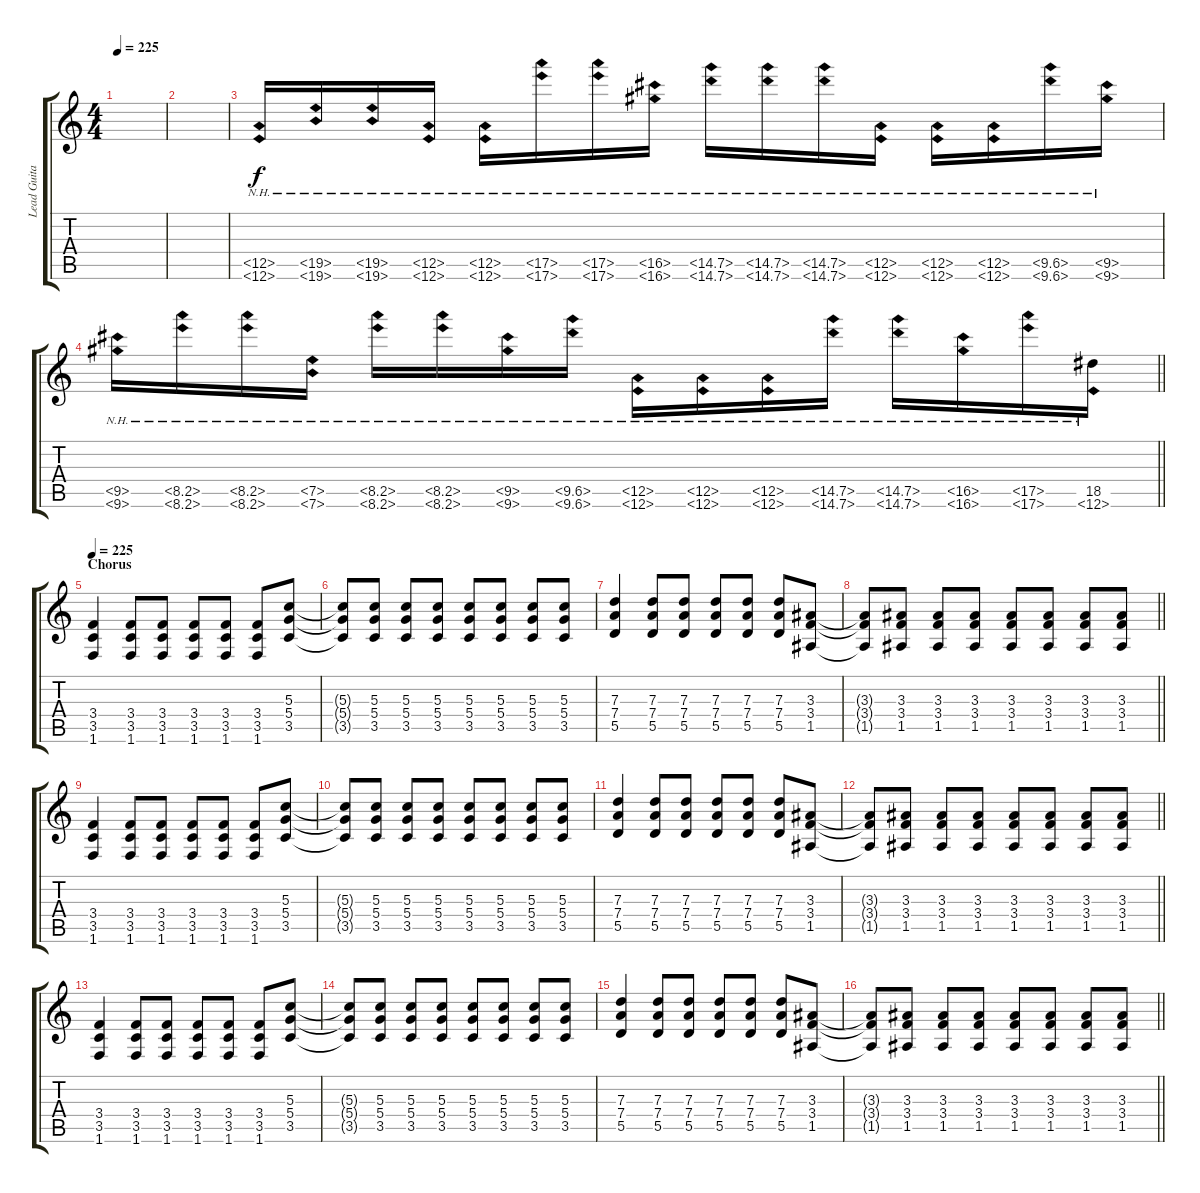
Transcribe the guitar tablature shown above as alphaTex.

\track ("Lead Guitar - Boby Cool" "Lead Guita") {instrument overdrivenguitar}
\staff {score tabs}
\tuning (E4 B3 G3 D3 A2 E2) {hide}
\ts (4 4)
\tempo 225
\clef g2
\ks c
|
|
(20.5{nh} 20.6{nh}).16{balance 5} (19.5{nh} 19.6{nh}).16 (19.5{nh} 19.6{nh}).16 (18.5{nh} 18.6{nh}).16 (18.5{nh} 18.6{nh}).16 (17.5{nh} 17.6{nh}).16 (17.5{nh} 17.6{nh}).16 (16.5{nh} 16.6{nh}).16 (15.5{nh} 15.6{nh}).16 (15.5{nh} 15.6{nh}).16 (14.5{nh} 14.6{nh}).16 (13.5{nh} 13.6{nh}).16 (12.5{nh} 12.6{nh}).16 (11.5{nh} 11.6{nh}).16 (10.5{nh} 10.6{nh}).16 (9.5{nh} 9.6{nh}).16 |
\barLineRight lightlight
(9.5{nh} 9.6{nh}).16 (8.5{nh} 8.6{nh}).16 (8.5{nh} 8.6{nh}).16 (7.5{nh} 7.6{nh}).16 (8.5{nh} 8.6{nh}).16 (8.5{nh} 8.6{nh}).16 (9.5{nh} 9.6{nh}).16 (10.5{nh} 10.6{nh}).16 (11.5{nh} 11.6{nh}).16 (12.5{nh} 12.6{nh}).16 (13.5{nh} 13.6{nh}).16 (14.5{nh} 14.6{nh}).16 (15.5{nh} 15.6{nh}).16 (16.5{nh} 16.6{nh}).16 (17.5{nh} 17.6{nh}).16 (18.5 18.6{nh}).16 |
\section ("" "Chorus")
\tempo 225
(3.4 3.5 1.6).4 (3.4 3.5 1.6).8 (3.4 3.5 1.6).8 (3.4 3.5 1.6).8 (3.4 3.5 1.6).8 (3.4 3.5 1.6).8 (5.3 5.4 3.5).8 |
(5.3{t} 5.4{t} 3.5{t}).8 (5.3 5.4 3.5).8 (5.3 5.4 3.5).8 (5.3 5.4 3.5).8 (5.3 5.4 3.5).8 (5.3 5.4 3.5).8 (5.3 5.4 3.5).8 (5.3 5.4 3.5).8 |
(7.3 7.4 5.5).4 (7.3 7.4 5.5).8 (7.3 7.4 5.5).8 (7.3 7.4 5.5).8 (7.3 7.4 5.5).8 (7.3 7.4 5.5).8 (3.3 3.4 1.5).8 |
\barLineRight lightlight
(3.3{t} 3.4{t} 1.5{t}).8 (3.3 3.4 1.5).8 (3.3 3.4 1.5).8 (3.3 3.4 1.5).8 (3.3 3.4 1.5).8 (3.3 3.4 1.5).8 (3.3 3.4 1.5).8 (3.3 3.4 1.5).8 |
(3.4 3.5 1.6).4 (3.4 3.5 1.6).8 (3.4 3.5 1.6).8 (3.4 3.5 1.6).8 (3.4 3.5 1.6).8 (3.4 3.5 1.6).8 (5.3 5.4 3.5).8 |
(5.3{t} 5.4{t} 3.5{t}).8 (5.3 5.4 3.5).8 (5.3 5.4 3.5).8 (5.3 5.4 3.5).8 (5.3 5.4 3.5).8 (5.3 5.4 3.5).8 (5.3 5.4 3.5).8 (5.3 5.4 3.5).8 |
(7.3 7.4 5.5).4 (7.3 7.4 5.5).8 (7.3 7.4 5.5).8 (7.3 7.4 5.5).8 (7.3 7.4 5.5).8 (7.3 7.4 5.5).8 (3.3 3.4 1.5).8 |
\barLineRight lightlight
(3.3{t} 3.4{t} 1.5{t}).8 (3.3 3.4 1.5).8 (3.3 3.4 1.5).8 (3.3 3.4 1.5).8 (3.3 3.4 1.5).8 (3.3 3.4 1.5).8 (3.3 3.4 1.5).8 (3.3 3.4 1.5).8 |
(3.4 3.5 1.6).4 (3.4 3.5 1.6).8 (3.4 3.5 1.6).8 (3.4 3.5 1.6).8 (3.4 3.5 1.6).8 (3.4 3.5 1.6).8 (5.3 5.4 3.5).8 |
(5.3{t} 5.4{t} 3.5{t}).8 (5.3 5.4 3.5).8 (5.3 5.4 3.5).8 (5.3 5.4 3.5).8 (5.3 5.4 3.5).8 (5.3 5.4 3.5).8 (5.3 5.4 3.5).8 (5.3 5.4 3.5).8 |
(7.3 7.4 5.5).4 (7.3 7.4 5.5).8 (7.3 7.4 5.5).8 (7.3 7.4 5.5).8 (7.3 7.4 5.5).8 (7.3 7.4 5.5).8 (3.3 3.4 1.5).8 |
\barLineRight lightlight
(3.3{t} 3.4{t} 1.5{t}).8 (3.3 3.4 1.5).8 (3.3 3.4 1.5).8 (3.3 3.4 1.5).8 (3.3 3.4 1.5).8 (3.3 3.4 1.5).8 (3.3 3.4 1.5).8 (3.3 3.4 1.5).8
